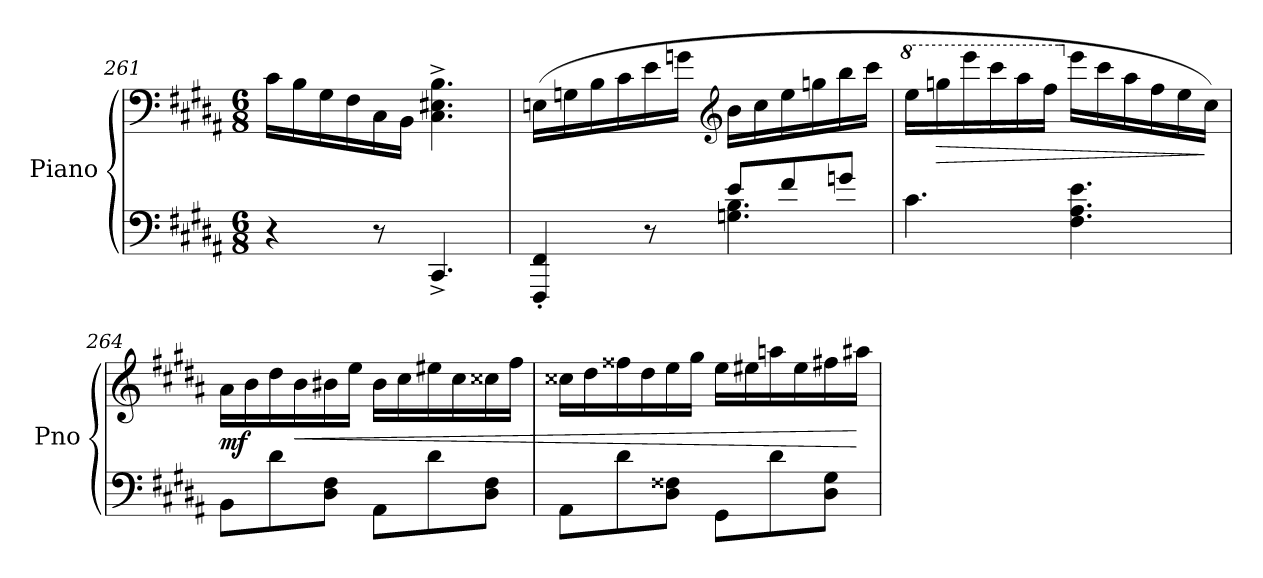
**kern	**kern	**dynam
*part1	*part1	*part1
*staff2	*staff1	*staff1/2
*I"Piano	*	*
*I'Pno	*	*
*clefF4	*clefF4	*
*k[f#c#g#d#a#]	*k[f#c#g#d#a#]	*
*M6/8	*M6/8	*
=261	=261	=261
4r	16c#\LL	.
.	16B\	.
.	16G#\	.
.	16F#\	.
8r	16C#\	.
.	16BB\JJ	.
4.CC#^/	4.C#\^ 4.E#X\^ 4.B\^	.
=262	=262	=262
*^	*	*
4FFF#/' 4FF#/'	4.ryy	(16En\LL	.
.	.	16Gn\	.
.	.	16B\	.
.	.	16c#\	.
8r	.	16e\	.
.	.	16gn\JJ	.
*	*	*clefG2	*
8e/L	4.Gn\ 4.B\	16b\LL	.
.	.	16cc#\	.
8f#/	.	16ee\	.
.	.	16ggn\	.
8gn/J	.	16bb\	.
.	.	16ccc#\JJ	.
*v	*v	*	*
!!LO:LB:g=z
=263	=263	=263
*	*8va	*
4.c#\	16eee\LL	.
!	!	!LO:HP:b
.	16gggn\	>
.	16eeee\	.
.	16cccc#\	.
.	16aaa#\	.
.	16fff#\JJ	.
*	*X8va	*
4.F#\ 4.A#\ 4.e\	16eee\LL	.
.	16ccc#\	.
.	16aa#\	.
.	16ff#\	.
.	16ee\	.
.	16cc#\JJ)	]
!!LO:LB:g=z
=264	=264	=264
!	!	!LO:DY:b
8BB\L	16a#\LL	mf
.	16b\	.
8d#\	16dd#\	.
!	!	!LO:HP:b
.	16b\	<
8D#\ 8F#\J	16b#X\	.
.	16ee\JJ	.
8AA#\L	16b#\LL	.
.	16cc#\	.
8d#\	16ee#X\	.
.	16cc#\	.
8D#\ 8F#\J	16cc##X\	.
.	16ff#\JJ	.
=265	=265	=265
8AA#\L	16cc##X\LL	.
.	16dd#\	.
8d#\	16ff##X\	.
.	16dd#\	.
8D#\ 8F##X\J	16ee\	.
.	16gg#\JJ	.
8GG#\L	16ee\LL	.
.	16ee#X\	.
8d#\	16aan\	.
.	16ee#\	.
8D#\ 8G#\J	16ff#X\	.
.	16aa#X\JJ	[
=	=	=
*-	*-	*-
